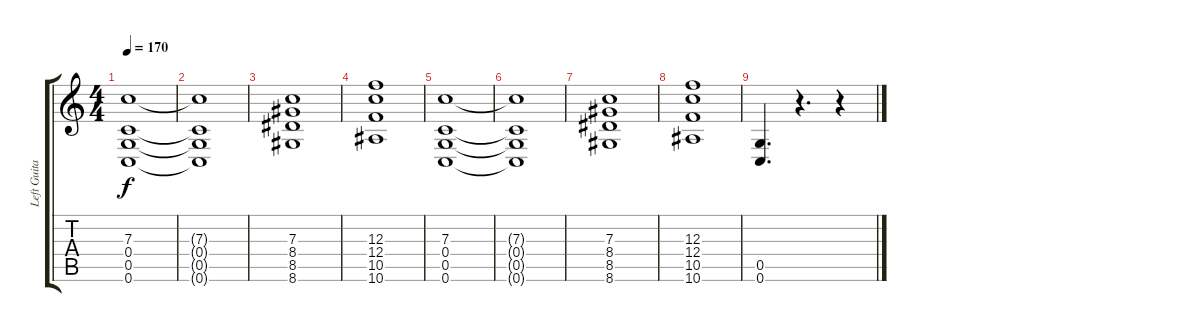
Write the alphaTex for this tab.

\track ("Left Guitar" "Left Guita") {instrument distortionguitar}
\staff {score tabs}
\tuning (D4 A3 F3 C3 G2 C2) {hide}
\ts (4 4)
\tempo 170
\clef g2
\ks c
(7.3 0.4 0.5 0.6).1{dy f} |
(7.3{t} 0.4{t} 0.5{t} 0.6{t}).1 |
(7.3 8.4 8.5 8.6).1 |
(12.3 12.4 10.5 10.6).1 |
(7.3 0.4 0.5 0.6).1 |
(7.3{t} 0.4{t} 0.5{t} 0.6{t}).1 |
(7.3 8.4 8.5 8.6).1 |
(12.3 12.4 10.5 10.6).1 |
(0.5 0.6).4{d} r.4{d} r.4
